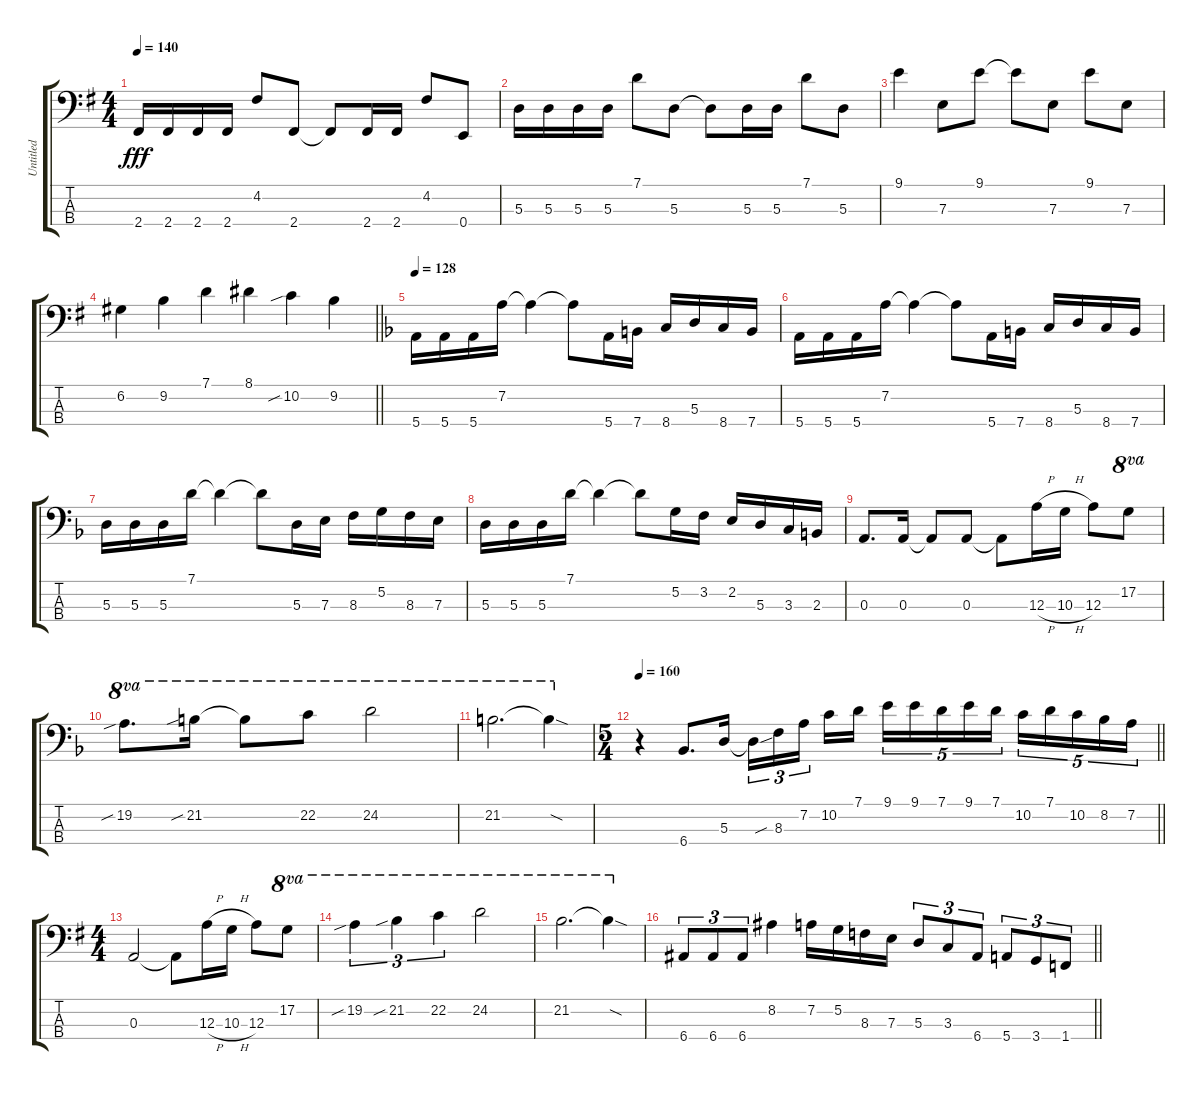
\track ("Untitled" "Untitled") {instrument electricbasspick}
\staff {score tabs}
\tuning (G2 D2 A1 E1) {hide}
\ts (4 4)
\tempo 140
\clef f4
\ks g
2.4.16{dy fff} 2.4.16 2.4.16 2.4.16 4.2.8 2.4.8 2.4{t}.8 2.4.16 2.4.16 4.2.8 0.4.8 |
5.3.16 5.3.16 5.3.16 5.3.16 7.1.8 5.3.8 5.3{t}.8 5.3.16 5.3.16 7.1.8 5.3.8 |
9.1.4 7.3.8 9.1.8 9.1{t}.8 7.3.8 9.1.8 7.3.8 |
\barLineRight lightlight
6.2.4 9.2.4 7.1.4 8.1.4 10.2{sib}.4 9.2.4 |
\tempo 128
\ks f
5.4.16 5.4.16 5.4.16 7.2.16 7.2{t}.4 7.2{t}.8 5.4.16 7.4.16 8.4.16 5.3.16 8.4.16 7.4.16 |
5.4.16 5.4.16 5.4.16 7.2.16 7.2{t}.4 7.2{t}.8 5.4.16 7.4.16 8.4.16 5.3.16 8.4.16 7.4.16 |
5.3.16 5.3.16 5.3.16 7.1.16 7.1{t}.4 7.1{t}.8 5.3.16 7.3.16 8.3.16 5.2.16 8.3.16 7.3.16 |
5.3.16 5.3.16 5.3.16 7.1.16 7.1{t}.4 7.1{t}.8 5.2.16 3.2.16 2.2.16 5.3.16 3.3.16 2.3.16 |
0.3.8{d} 0.3.16 0.3{t}.8 0.3.8 0.3{t}.8 12.3{h}.16 10.3{h}.16 12.3.8 17.2.8{ot 8va} |
19.2{sib}.8{d ot 8va} 21.2{sib}.16{ot 8va} 21.2{t}.8{ot 8va} 22.2.8{ot 8va} 24.2.2{ot 8va} |
21.2.2{d ot 8va} 21.2{sod t}.4{ot 8va} |
\ts (5 4)
\tempo 160
\barLineRight lightlight
r.4 6.4.8{d} 5.3.16 5.3{sou t}.16{tu (3 2)} 8.3.16{tu (3 2)} 7.2.16{tu (3 2) beam splitsecondary} 10.2.16 7.1.16 9.1.16{tu (5 4)} 9.1.16{tu (5 4)} 7.1.16{tu (5 4)} 9.1.16{tu (5 4)} 7.1.16{tu (5 4)} 10.2.16{tu (5 4)} 7.1.16{tu (5 4)} 10.2.16{tu (5 4)} 8.2.16{tu (5 4)} 7.2.16{tu (5 4)} |
\ts (4 4)
\ks g
0.3.2 0.3{t}.8 12.3{h}.16 10.3{h}.16 12.3.8 17.2.8{ot 8va} |
19.2{sib}.4{tu (3 2) ot 8va} 21.2{sib}.4{tu (3 2) ot 8va} 22.2.4{tu (3 2) ot 8va} 24.2.2{ot 8va} |
21.2.2{d ot 8va} 21.2{sod t}.4{ot 8va} |
\barLineRight lightlight
6.4.8{tu (3 2)} 6.4.8{tu (3 2)} 6.4.8{tu (3 2)} 8.2.4 7.2.16 5.2.16 8.3.16 7.3.16 5.3.8{tu (3 2)} 3.3.8{tu (3 2)} 6.4.8{tu (3 2)} 5.4.8{tu (3 2)} 3.4.8{tu (3 2)} 1.4.8{tu (3 2)}
